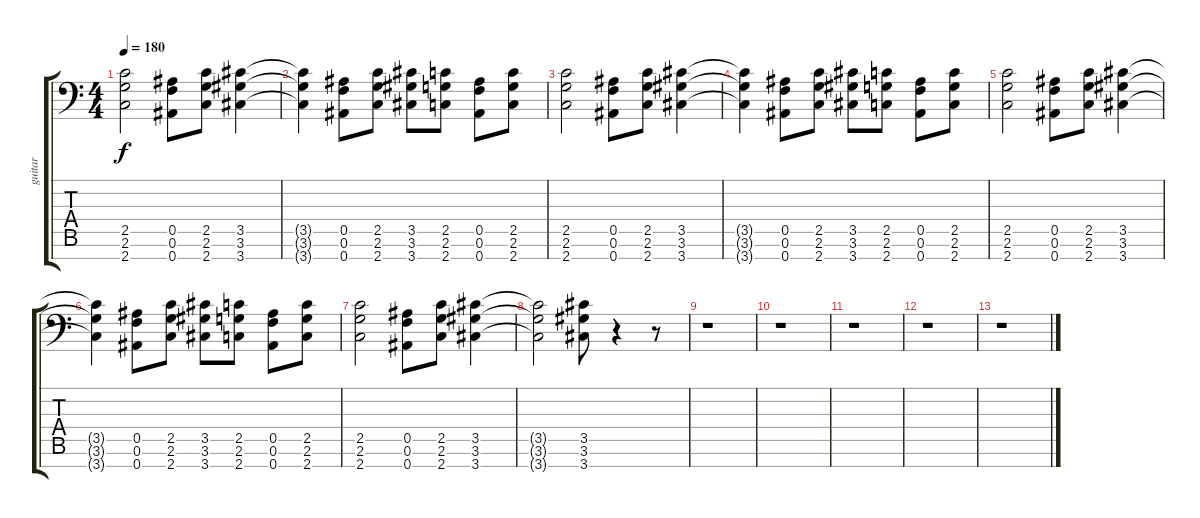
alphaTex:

\track ("guitar" "guitar") {instrument overdrivenguitar}
\staff {score tabs}
\tuning (F4 C4 Ab3 Eb3 Bb2 F2 Bb1) {hide}
\ts (4 4)
\tempo 180
\clef f4
\ks c
(2.5 2.6 2.7).2{dy f} (0.5 0.6 0.7).8 (2.5 2.6 2.7).8 (3.5 3.6 3.7).4 |
(3.5{t} 3.6{t} 3.7{t}).4 (0.5 0.6 0.7).8 (2.5 2.6 2.7).8 (3.5 3.6 3.7).8 (2.5 2.6 2.7).8 (0.5 0.6 0.7).8 (2.5 2.6 2.7).8 |
(2.5 2.6 2.7).2 (0.5 0.6 0.7).8 (2.5 2.6 2.7).8 (3.5 3.6 3.7).4 |
(3.5{t} 3.6{t} 3.7{t}).4 (0.5 0.6 0.7).8 (2.5 2.6 2.7).8 (3.5 3.6 3.7).8 (2.5 2.6 2.7).8 (0.5 0.6 0.7).8 (2.5 2.6 2.7).8 |
(2.5 2.6 2.7).2 (0.5 0.6 0.7).8 (2.5 2.6 2.7).8 (3.5 3.6 3.7).4 |
(3.5{t} 3.6{t} 3.7{t}).4 (0.5 0.6 0.7).8 (2.5 2.6 2.7).8 (3.5 3.6 3.7).8 (2.5 2.6 2.7).8 (0.5 0.6 0.7).8 (2.5 2.6 2.7).8 |
(2.5 2.6 2.7).2 (0.5 0.6 0.7).8 (2.5 2.6 2.7).8 (3.5 3.6 3.7).4 |
(3.5{t} 3.6{t} 3.7{t}).2 (3.5 3.6 3.7).8 r.4 r.8 |
r.1 |
r.1 |
r.1 |
r.1 |
r.1
